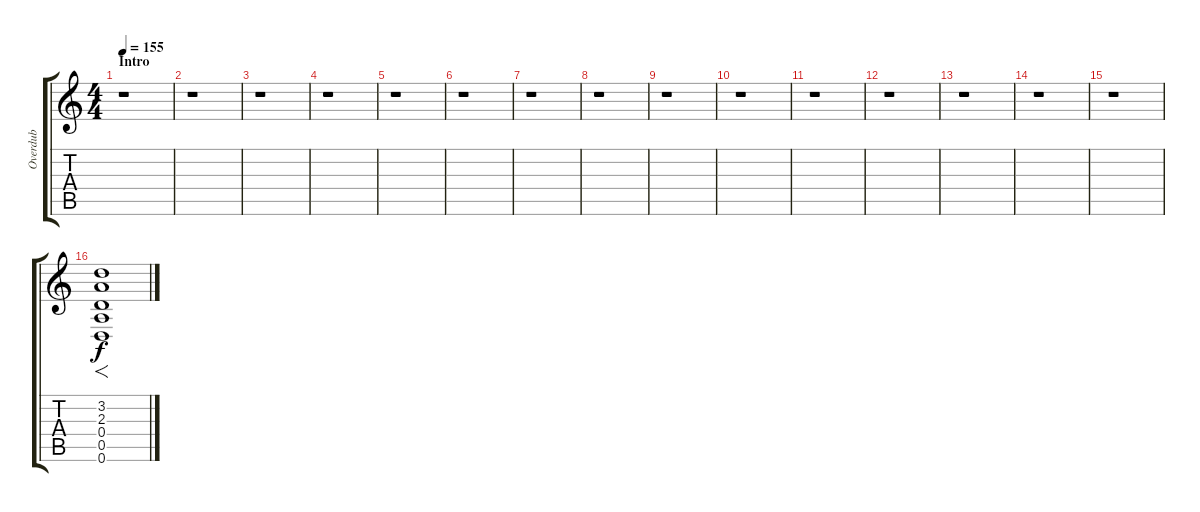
\track ("Overdub" "Overdub") {instrument distortionguitar}
\staff {score tabs}
\tuning (E4 B3 G3 D3 A2 D2) {hide}
\ts (4 4)
\section ("" "Intro")
\tempo 155
\clef g2
\ks c
r.1{dy f instrument distortionguitar} |
r.1 |
r.1 |
r.1 |
r.1 |
r.1 |
r.1 |
r.1 |
r.1 |
r.1 |
r.1 |
r.1 |
r.1 |
r.1 |
r.1 |
(3.2 2.3 0.4 0.5 0.6).1{f volume 16 balance 2}
